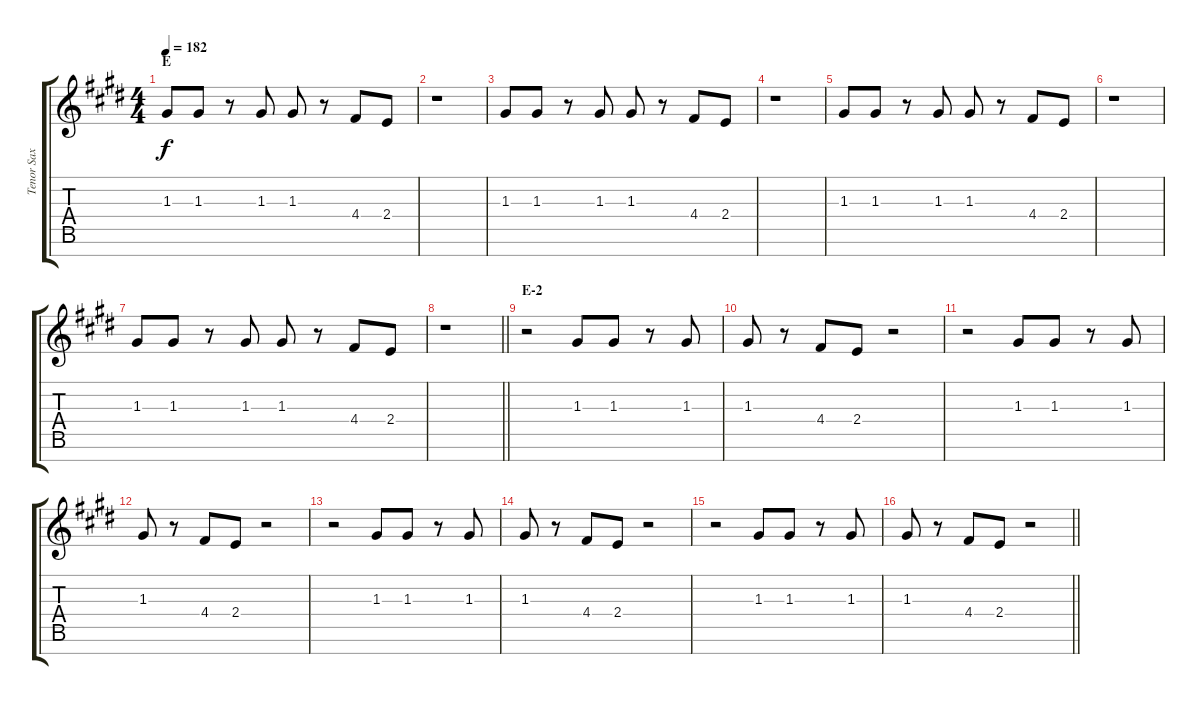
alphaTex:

\track ("Tenor Sax" "Tenor Sax") {instrument tenorsax}
\staff {score tabs}
\tuning (E5 B4 G4 D4 A3 E3 B2) {hide}
\ts (4 4)
\section ("" "E")
\tempo 182
\clef g2
\ks e
1.3.8{dy f} 1.3.8 r.8 1.3.8 1.3.8 r.8 4.4.8 2.4.8 |
r.1 |
1.3.8 1.3.8 r.8 1.3.8 1.3.8 r.8 4.4.8 2.4.8 |
r.1 |
1.3.8 1.3.8 r.8 1.3.8 1.3.8 r.8 4.4.8 2.4.8 |
r.1 |
1.3.8 1.3.8 r.8 1.3.8 1.3.8 r.8 4.4.8 2.4.8 |
\barLineRight lightlight
r.1 |
\section ("" "E-2")
r.2 1.3.8 1.3.8 r.8 1.3.8 |
1.3.8 r.8 4.4.8 2.4.8 r.2 |
r.2 1.3.8 1.3.8 r.8 1.3.8 |
1.3.8 r.8 4.4.8 2.4.8 r.2 |
r.2 1.3.8 1.3.8 r.8 1.3.8 |
1.3.8 r.8 4.4.8 2.4.8 r.2 |
r.2 1.3.8 1.3.8 r.8 1.3.8 |
\barLineRight lightlight
1.3.8 r.8 4.4.8 2.4.8 r.2
